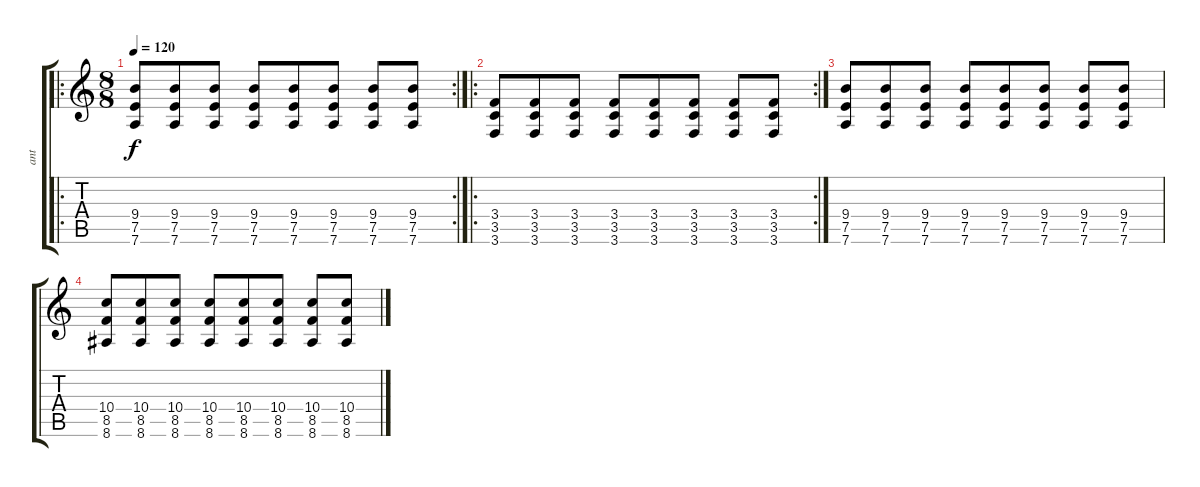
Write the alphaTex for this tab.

\track ("ant" "ant") {instrument distortionguitar}
\staff {score tabs}
\tuning (E4 B3 G3 D3 A2 D2) {hide}
\ro
\rc 2
\ts (8 8)
\tempo 120
\clef g2
\ks c
(9.4 7.5 7.6).8{dy f instrument distortionguitar} (9.4 7.5 7.6).8 (9.4 7.5 7.6).8 (9.4 7.5 7.6).8 (9.4 7.5 7.6).8 (9.4 7.5 7.6).8 (9.4 7.5 7.6).8 (9.4 7.5 7.6).8 |
\ro
\rc 2
(3.4 3.5 3.6).8{instrument distortionguitar} (3.4 3.5 3.6).8 (3.4 3.5 3.6).8 (3.4 3.5 3.6).8 (3.4 3.5 3.6).8 (3.4 3.5 3.6).8 (3.4 3.5 3.6).8 (3.4 3.5 3.6).8 |
(9.4 7.5 7.6).8{instrument distortionguitar} (9.4 7.5 7.6).8 (9.4 7.5 7.6).8 (9.4 7.5 7.6).8 (9.4 7.5 7.6).8 (9.4 7.5 7.6).8 (9.4 7.5 7.6).8 (9.4 7.5 7.6).8 |
(10.4 8.5 8.6).8{instrument distortionguitar} (10.4 8.5 8.6).8 (10.4 8.5 8.6).8 (10.4 8.5 8.6).8 (10.4 8.5 8.6).8 (10.4 8.5 8.6).8 (10.4 8.5 8.6).8 (10.4 8.5 8.6).8
